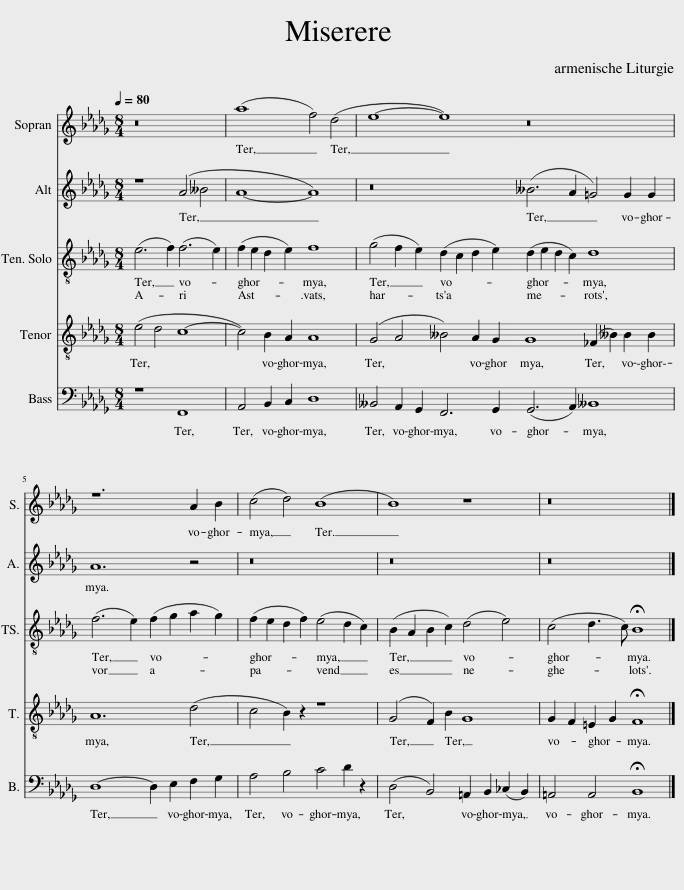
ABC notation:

X:1
%%score 1 2 3 4 5
L:1/8
Q:1/4=80
M:8/4
I:linebreak $
K:Db
V:1 treble
V:2 treble
V:3 treble-8
V:4 treble-8
V:5 bass
V:1
 z16 | (a8 f4) (d4 | e8- e8) | z16 |$ z12 A2 B2 | %5
 (c4 d4) (B8 | B8) z8 | z16 |] %8
V:2
 z8 (A4 __B4 | A8- A8) | z16 | (__B6 A2 =G4) G2 G2 |$ A12 z4 | %5
 z16 | z16 | z16 |] %8
V:3
 (e6 f2) (f6 e2) | (f2 e2 d2 e2) f8 | (g4 f2 e2) (d2 c2 d2 e2) | (d2 e2 d2 c2) d8 |$ (f6 e2) (f2 g2 a2 g2) | %5
 (f2 e2 d2 f2) (e4 d2 c2) | (B2 A2 B2 c2) (d4 e4) | (c4 d3 c) !fermata!B8 |] %8
V:4
 (e4 d4 c8- | c4) B2 A2 A8 | (G4 A4 __B4) A2 G2 | G8 (_F2 __B2) B2 B2 |$ A12 (d4 | %5
 c4 B2) z2 z8 | (G4 F2) B2 G8 | G2 F2 =E2 G2 !fermata!F8 |] %8
V:5
 z8 F,,8 | A,,4 B,,2 C,2 D,8 | __B,,4 A,,2 G,,2 F,,6 G,,2 | (G,,6 A,,2) __B,,8 |$ D,8- D,2 E,2 F,2 G,2 | %5
 A,4 B,4 C4 D2 z2 | (D,4 B,,4) =A,,2 B,,2 (_C,2 B,,2) | =A,,4 A,,4 !fermata!B,,8 |] %8
